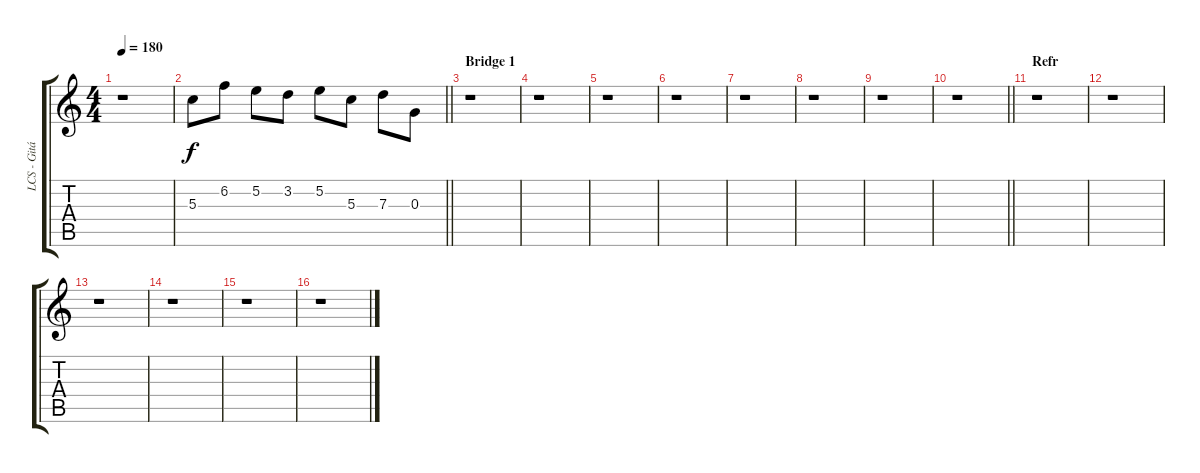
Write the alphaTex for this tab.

\track ("LCS - Gitár 2" "LCS - Gitá") {instrument overdrivenguitar}
\staff {score tabs}
\tuning (E4 B3 G3 D3 A2 E2) {hide}
\ts (4 4)
\tempo 180
\clef g2
\ks c
r.1{dy f} |
\barLineRight lightlight
5.3.8 6.2.8 5.2.8 3.2.8 5.2.8 5.3.8 7.3.8 0.3.8 |
\section ("" "Bridge 1")
r.1 |
r.1 |
r.1 |
r.1 |
r.1 |
r.1 |
r.1 |
\barLineRight lightlight
r.1 |
\section ("" "Refr")
r.1 |
r.1 |
r.1 |
r.1 |
r.1 |
r.1
